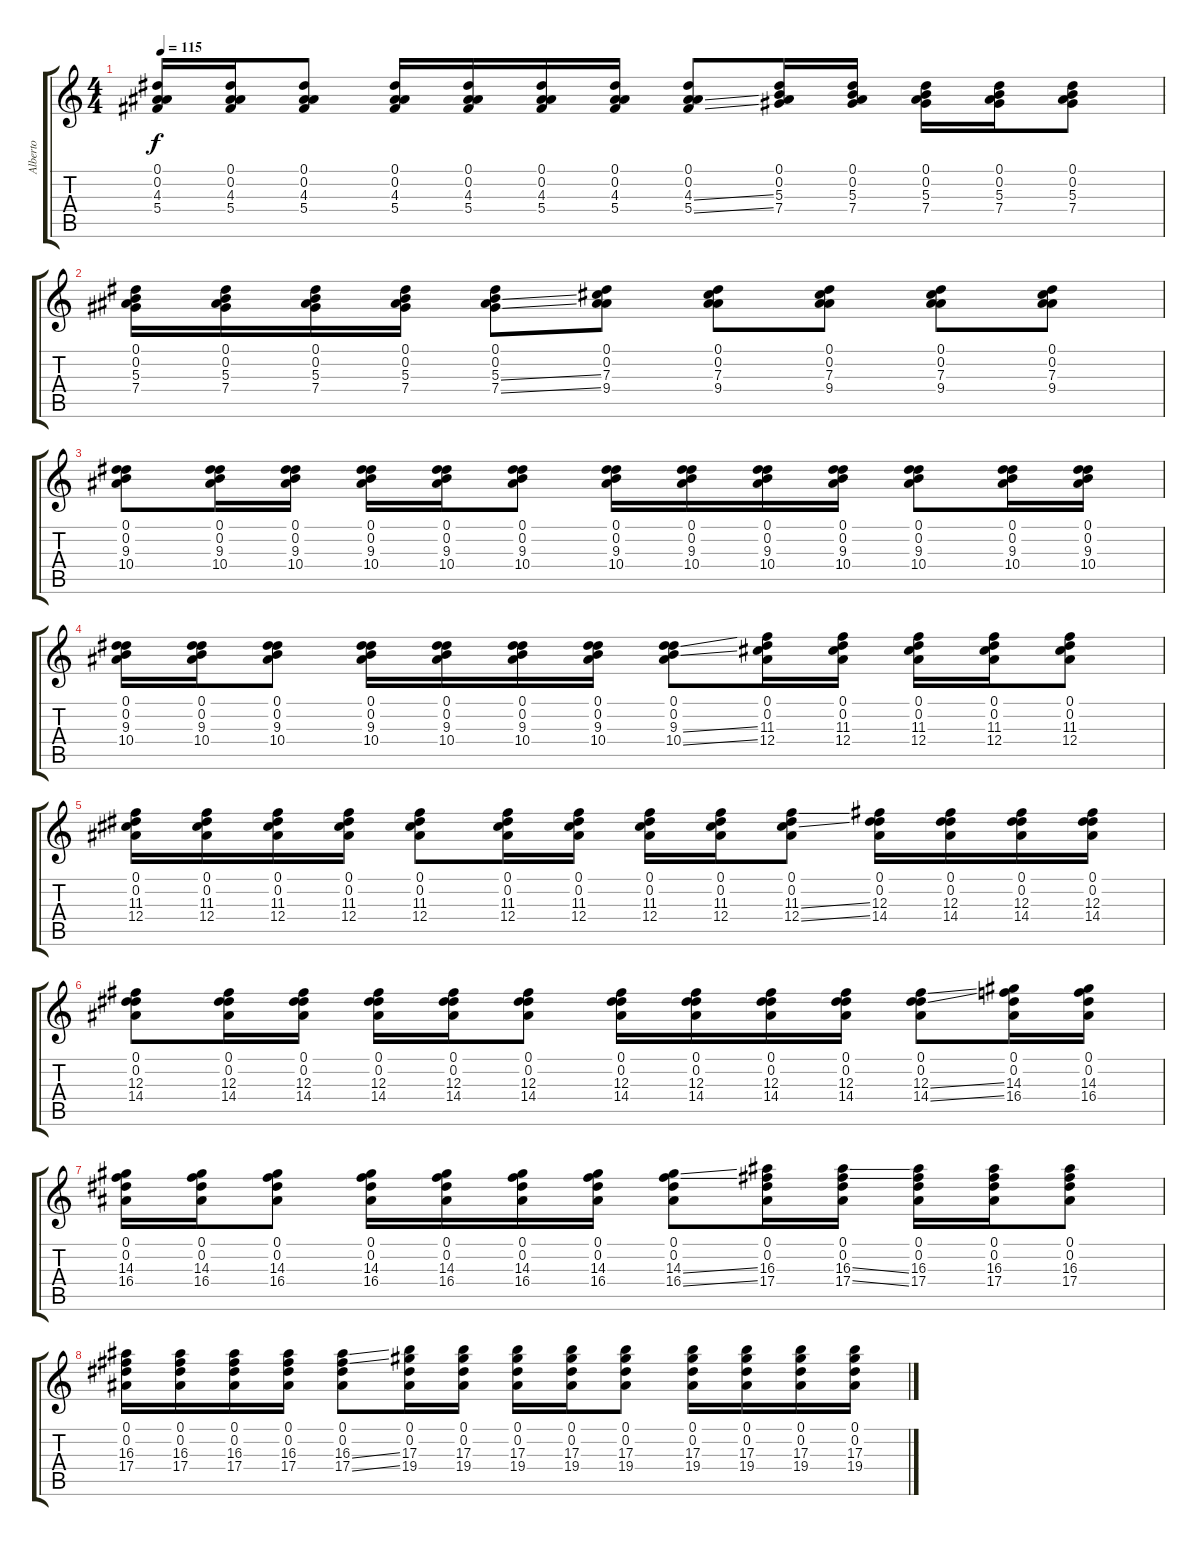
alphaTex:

\track ("Alberto" "Alberto") {instrument distortionguitar}
\staff {score tabs}
\tuning (Eb4 Bb3 Gb3 Db3 Ab2 Eb2) {hide}
\ts (4 4)
\tempo 115
\clef g2
\ks c
(0.1 0.2 4.3 5.4).16{dy f} (0.1 0.2 4.3 5.4).16 (0.1 0.2 4.3 5.4).8 (0.1 0.2 4.3 5.4).16 (0.1 0.2 4.3 5.4).16 (0.1 0.2 4.3 5.4).16 (0.1 0.2 4.3 5.4).16 (0.1 0.2 4.3{ss} 5.4{ss}).8 (0.1 0.2 5.3 7.4).16 (0.1 0.2 5.3 7.4).16 (0.1 0.2 5.3 7.4).16 (0.1 0.2 5.3 7.4).16 (0.1 0.2 5.3 7.4).8 |
(0.1 0.2 5.3 7.4).16 (0.1 0.2 5.3 7.4).16 (0.1 0.2 5.3 7.4).16 (0.1 0.2 5.3 7.4).16 (0.1 0.2 5.3{ss} 7.4{ss}).8 (0.1 0.2 7.3 9.4).8 (0.1 0.2 7.3 9.4).8 (0.1 0.2 7.3 9.4).8 (0.1 0.2 7.3 9.4).8 (0.1 0.2 7.3 9.4).8 |
(0.1 0.2 9.3 10.4).8 (0.1 0.2 9.3 10.4).16 (0.1 0.2 9.3 10.4).16 (0.1 0.2 9.3 10.4).16 (0.1 0.2 9.3 10.4).16 (0.1 0.2 9.3 10.4).8 (0.1 0.2 9.3 10.4).16 (0.1 0.2 9.3 10.4).16 (0.1 0.2 9.3 10.4).16 (0.1 0.2 9.3 10.4).16 (0.1 0.2 9.3 10.4).8 (0.1 0.2 9.3 10.4).16 (0.1 0.2 9.3 10.4).16 |
(0.1 0.2 9.3 10.4).16 (0.1 0.2 9.3 10.4).16 (0.1 0.2 9.3 10.4).8 (0.1 0.2 9.3 10.4).16 (0.1 0.2 9.3 10.4).16 (0.1 0.2 9.3 10.4).16 (0.1 0.2 9.3 10.4).16 (0.1 0.2 9.3{ss} 10.4{ss}).8 (0.1 0.2 11.3 12.4).16 (0.1 0.2 11.3 12.4).16 (0.1 0.2 11.3 12.4).16 (0.1 0.2 11.3 12.4).16 (0.1 0.2 11.3 12.4).8 |
(0.1 0.2 11.3 12.4).16 (0.1 0.2 11.3 12.4).16 (0.1 0.2 11.3 12.4).16 (0.1 0.2 11.3 12.4).16 (0.1 0.2 11.3 12.4).8 (0.1 0.2 11.3 12.4).16 (0.1 0.2 11.3 12.4).16 (0.1 0.2 11.3 12.4).16 (0.1 0.2 11.3 12.4).16 (0.1 0.2 11.3{ss} 12.4{ss}).8 (0.1 0.2 12.3 14.4).16 (0.1 0.2 12.3 14.4).16 (0.1 0.2 12.3 14.4).16 (0.1 0.2 12.3 14.4).16 |
(0.1 0.2 12.3 14.4).8 (0.1 0.2 12.3 14.4).16 (0.1 0.2 12.3 14.4).16 (0.1 0.2 12.3 14.4).16 (0.1 0.2 12.3 14.4).16 (0.1 0.2 12.3 14.4).8 (0.1 0.2 12.3 14.4).16 (0.1 0.2 12.3 14.4).16 (0.1 0.2 12.3 14.4).16 (0.1 0.2 12.3 14.4).16 (0.1 0.2 12.3{ss} 14.4{ss}).8 (0.1 0.2 14.3 16.4).16 (0.1 0.2 14.3 16.4).16 |
(0.1 0.2 14.3 16.4).16 (0.1 0.2 14.3 16.4).16 (0.1 0.2 14.3 16.4).8 (0.1 0.2 14.3 16.4).16 (0.1 0.2 14.3 16.4).16 (0.1 0.2 14.3 16.4).16 (0.1 0.2 14.3 16.4).16 (0.1 0.2 14.3{ss} 16.4{ss}).8 (0.1 0.2 16.3 17.4).16 (0.1 0.2 16.3{ss} 17.4{ss}).16 (0.1 0.2 16.3 17.4).16 (0.1 0.2 16.3 17.4).16 (0.1 0.2 16.3 17.4).8 |
(0.1 0.2 16.3 17.4).16 (0.1 0.2 16.3 17.4).16 (0.1 0.2 16.3 17.4).16 (0.1 0.2 16.3 17.4).16 (0.1 0.2 16.3{ss} 17.4{ss}).8 (0.1 0.2 17.3 19.4).16 (0.1 0.2 17.3 19.4).16 (0.1 0.2 17.3 19.4).16 (0.1 0.2 17.3 19.4).16 (0.1 0.2 17.3 19.4).8 (0.1 0.2 17.3 19.4).16 (0.1 0.2 17.3 19.4).16 (0.1 0.2 17.3 19.4).16 (0.1 0.2 17.3 19.4).16
